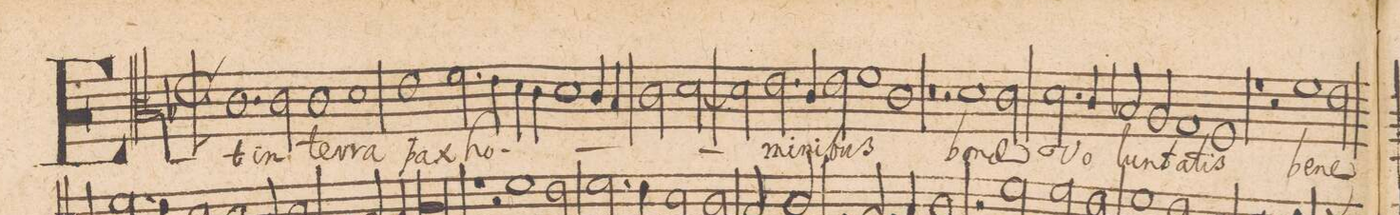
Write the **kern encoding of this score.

**kern	**text
*I"[ALTVS.]	*
*clefC3	*
*k[b-]	*
*met(C|)	*
*M2/1	*
1.c\	Et
*2\right	*
2c\	in
=2-	=2-
1c\	ter-
1d\	-ra
=3-	=3-
1e\	pax
2.f\	ho-
4e\	.
=4-	=4-
4d\	.
4c\	.
1d\	.
4c/	.
4B-/	.
=5-	=5-
2c\	.
[<2d\	.
2d\]	.
2.e\	-mi-
=6-	=6-
4c/	.
2e\	.
1f\	-ni-
=7-	=7-
1c\	-bus
0r	.
=8-	=8-
1ryy	.
=9-	=9-
2r	.
1d\	no-
2c\	Vo-
=10-	=10-
2.d\	.
4c/	.
2B-X/	-lun-
2A/	.
=11-	=11-
1G/	-ta-
1F/	-tis
=12-	=12-
1r	.
2r	.
1f\	be-
=13-	=13-
2e\	-ne-
*-	*-
